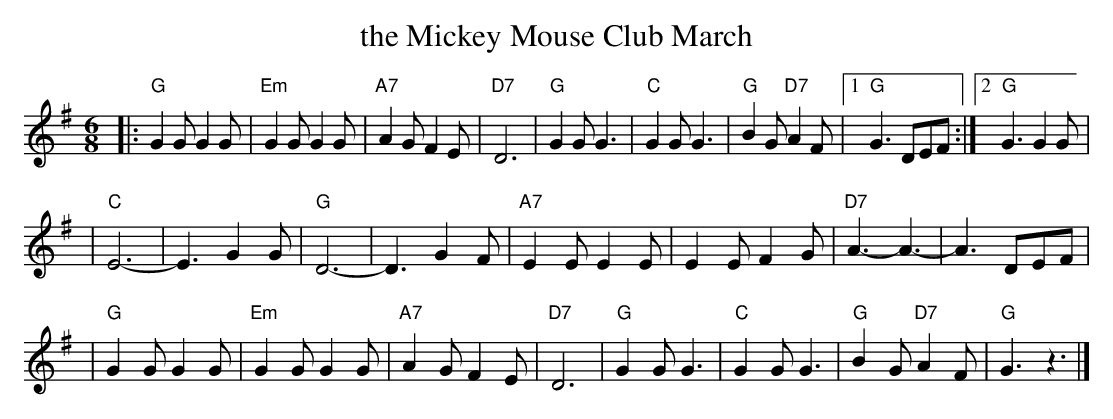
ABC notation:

X:1
T: the Mickey Mouse Club March
M: 6/8
L: 1/8
K: G
|: "G"G2G G2G |"Em"G2G G2G |"A7"A2G F2E | "D7"D6     | "G"G2G G3  | "C"G2G G3  | "G"B2G "D7"A2F |1 "G"G3 DEF :|2 "G"G3 G2G |
|  "C"E6-     |    E3  G2G | "G"D6-     |     D3 G2F |"A7"E2E E2E |    E2E F2G |"D7"A3-     A3- |     A3 DEF |
|  "G"G2G G2G |"Em"G2G G2G |"A7"A2G F2E | "D7"D6     | "G"G2G G3  | "C"G2G G3  | "G"B2G "D7"A2F |  "G"G3 z3 |]
